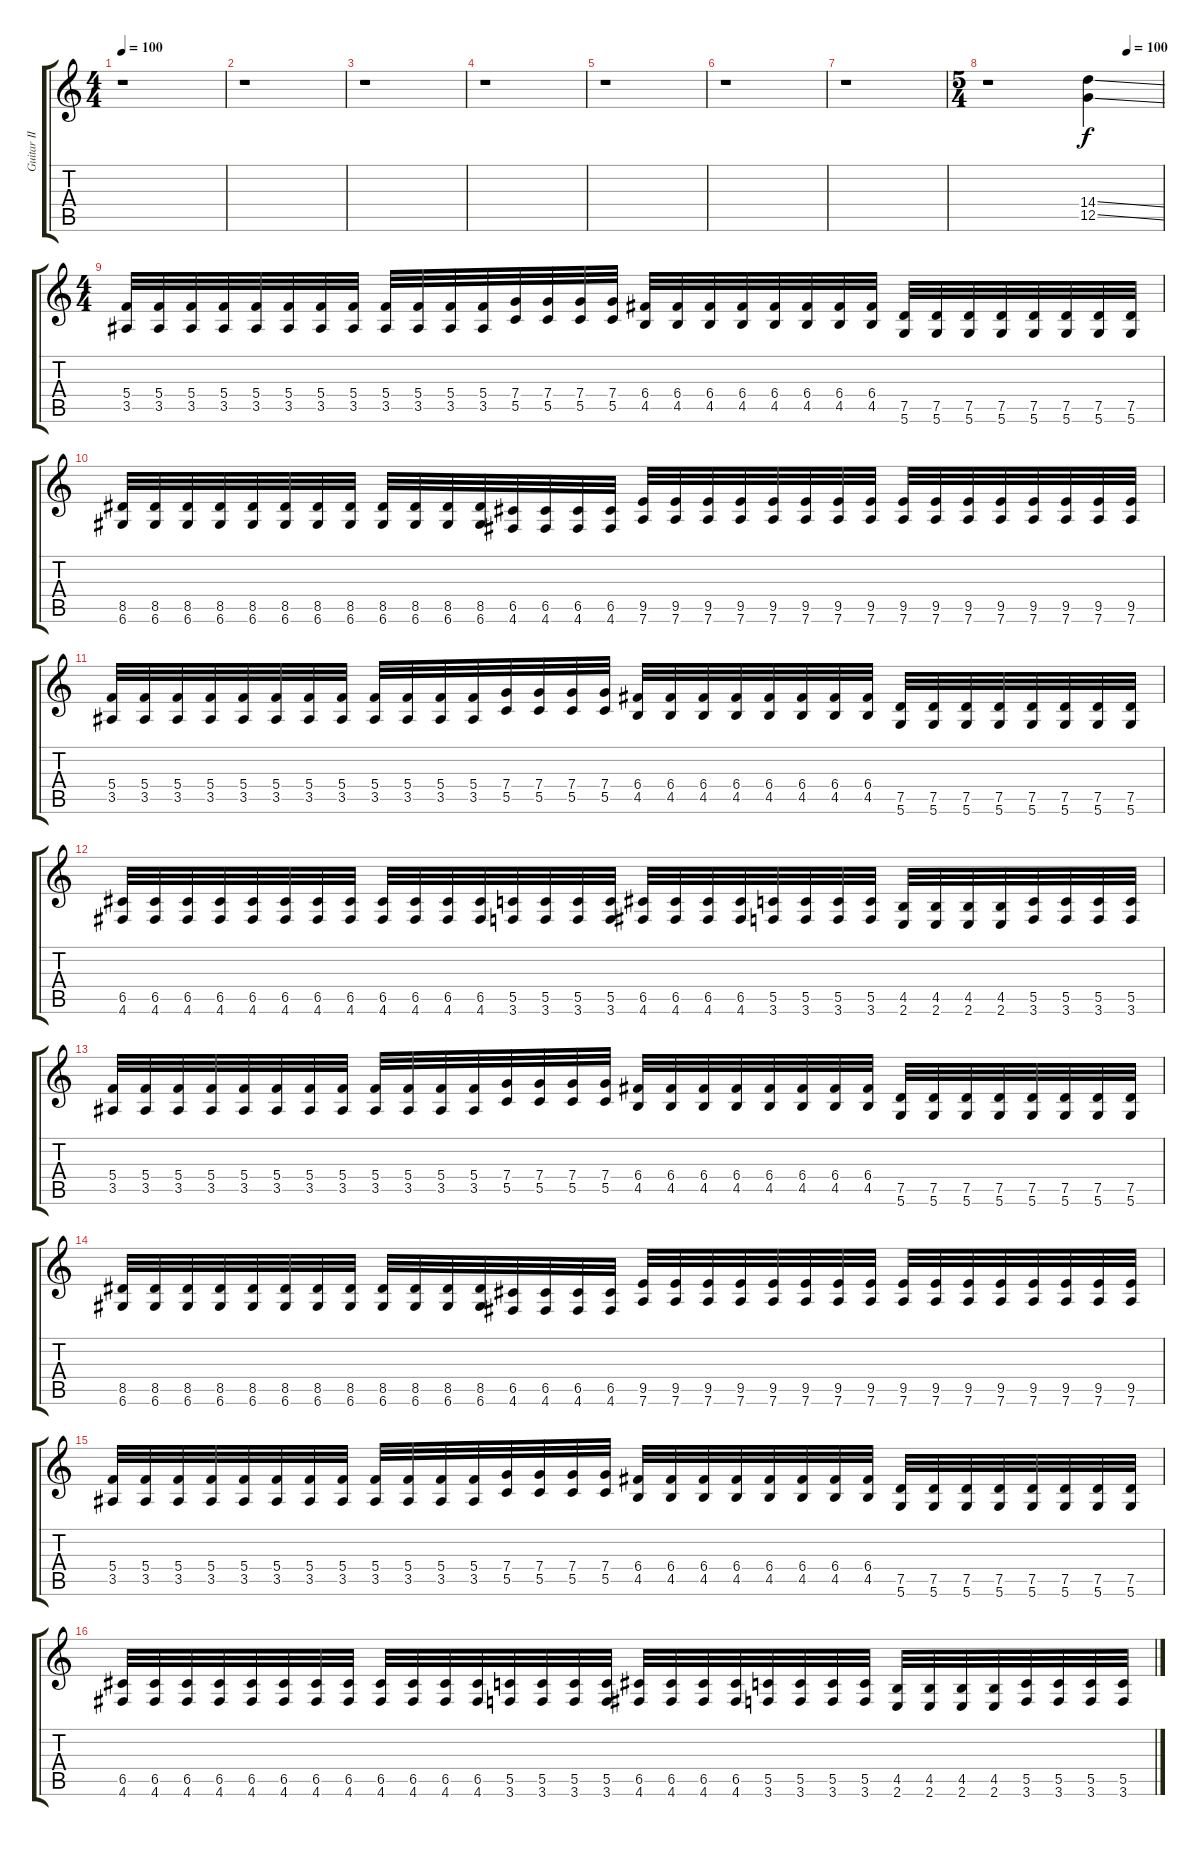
\track ("Guitar II" "Guitar II") {instrument distortionguitar}
\staff {score tabs}
\tuning (D4 A3 F3 C3 G2 D2) {hide}
\ts (4 4)
\tempo 100
\clef g2
\ks c
r.1{dy f} |
r.1 |
r.1 |
r.1 |
r.1 |
r.1 |
r.1 |
\ts (5 4)
\tempo (100 0.8)
r.1 (14.4{ss} 12.5{ss}).4 |
\ts (4 4)
(5.4 3.5).32 (5.4 3.5).32 (5.4 3.5).32 (5.4 3.5).32 (5.4 3.5).32 (5.4 3.5).32 (5.4 3.5).32 (5.4 3.5).32 (5.4 3.5).32 (5.4 3.5).32 (5.4 3.5).32 (5.4 3.5).32 (7.4 5.5).32 (7.4 5.5).32 (7.4 5.5).32 (7.4 5.5).32 (6.4 4.5).32 (6.4 4.5).32 (6.4 4.5).32 (6.4 4.5).32 (6.4 4.5).32 (6.4 4.5).32 (6.4 4.5).32 (6.4 4.5).32 (7.5 5.6).32 (7.5 5.6).32 (7.5 5.6).32 (7.5 5.6).32 (7.5 5.6).32 (7.5 5.6).32 (7.5 5.6).32 (7.5 5.6).32 |
(8.5 6.6).32 (8.5 6.6).32 (8.5 6.6).32 (8.5 6.6).32 (8.5 6.6).32 (8.5 6.6).32 (8.5 6.6).32 (8.5 6.6).32 (8.5 6.6).32 (8.5 6.6).32 (8.5 6.6).32 (8.5 6.6).32 (6.5 4.6).32 (6.5 4.6).32 (6.5 4.6).32 (6.5 4.6).32 (9.5 7.6).32 (9.5 7.6).32 (9.5 7.6).32 (9.5 7.6).32 (9.5 7.6).32 (9.5 7.6).32 (9.5 7.6).32 (9.5 7.6).32 (9.5 7.6).32 (9.5 7.6).32 (9.5 7.6).32 (9.5 7.6).32 (9.5 7.6).32 (9.5 7.6).32 (9.5 7.6).32 (9.5 7.6).32 |
(5.4 3.5).32 (5.4 3.5).32 (5.4 3.5).32 (5.4 3.5).32 (5.4 3.5).32 (5.4 3.5).32 (5.4 3.5).32 (5.4 3.5).32 (5.4 3.5).32 (5.4 3.5).32 (5.4 3.5).32 (5.4 3.5).32 (7.4 5.5).32 (7.4 5.5).32 (7.4 5.5).32 (7.4 5.5).32 (6.4 4.5).32 (6.4 4.5).32 (6.4 4.5).32 (6.4 4.5).32 (6.4 4.5).32 (6.4 4.5).32 (6.4 4.5).32 (6.4 4.5).32 (7.5 5.6).32 (7.5 5.6).32 (7.5 5.6).32 (7.5 5.6).32 (7.5 5.6).32 (7.5 5.6).32 (7.5 5.6).32 (7.5 5.6).32 |
(6.5 4.6).32 (6.5 4.6).32 (6.5 4.6).32 (6.5 4.6).32 (6.5 4.6).32 (6.5 4.6).32 (6.5 4.6).32 (6.5 4.6).32 (6.5 4.6).32 (6.5 4.6).32 (6.5 4.6).32 (6.5 4.6).32 (5.5 3.6).32 (5.5 3.6).32 (5.5 3.6).32 (5.5 3.6).32 (6.5 4.6).32 (6.5 4.6).32 (6.5 4.6).32 (6.5 4.6).32 (5.5 3.6).32 (5.5 3.6).32 (5.5 3.6).32 (5.5 3.6).32 (4.5 2.6).32 (4.5 2.6).32 (4.5 2.6).32 (4.5 2.6).32 (5.5 3.6).32 (5.5 3.6).32 (5.5 3.6).32 (5.5 3.6).32 |
(5.4 3.5).32 (5.4 3.5).32 (5.4 3.5).32 (5.4 3.5).32 (5.4 3.5).32 (5.4 3.5).32 (5.4 3.5).32 (5.4 3.5).32 (5.4 3.5).32 (5.4 3.5).32 (5.4 3.5).32 (5.4 3.5).32 (7.4 5.5).32 (7.4 5.5).32 (7.4 5.5).32 (7.4 5.5).32 (6.4 4.5).32 (6.4 4.5).32 (6.4 4.5).32 (6.4 4.5).32 (6.4 4.5).32 (6.4 4.5).32 (6.4 4.5).32 (6.4 4.5).32 (7.5 5.6).32 (7.5 5.6).32 (7.5 5.6).32 (7.5 5.6).32 (7.5 5.6).32 (7.5 5.6).32 (7.5 5.6).32 (7.5 5.6).32 |
(8.5 6.6).32 (8.5 6.6).32 (8.5 6.6).32 (8.5 6.6).32 (8.5 6.6).32 (8.5 6.6).32 (8.5 6.6).32 (8.5 6.6).32 (8.5 6.6).32 (8.5 6.6).32 (8.5 6.6).32 (8.5 6.6).32 (6.5 4.6).32 (6.5 4.6).32 (6.5 4.6).32 (6.5 4.6).32 (9.5 7.6).32 (9.5 7.6).32 (9.5 7.6).32 (9.5 7.6).32 (9.5 7.6).32 (9.5 7.6).32 (9.5 7.6).32 (9.5 7.6).32 (9.5 7.6).32 (9.5 7.6).32 (9.5 7.6).32 (9.5 7.6).32 (9.5 7.6).32 (9.5 7.6).32 (9.5 7.6).32 (9.5 7.6).32 |
(5.4 3.5).32 (5.4 3.5).32 (5.4 3.5).32 (5.4 3.5).32 (5.4 3.5).32 (5.4 3.5).32 (5.4 3.5).32 (5.4 3.5).32 (5.4 3.5).32 (5.4 3.5).32 (5.4 3.5).32 (5.4 3.5).32 (7.4 5.5).32 (7.4 5.5).32 (7.4 5.5).32 (7.4 5.5).32 (6.4 4.5).32 (6.4 4.5).32 (6.4 4.5).32 (6.4 4.5).32 (6.4 4.5).32 (6.4 4.5).32 (6.4 4.5).32 (6.4 4.5).32 (7.5 5.6).32 (7.5 5.6).32 (7.5 5.6).32 (7.5 5.6).32 (7.5 5.6).32 (7.5 5.6).32 (7.5 5.6).32 (7.5 5.6).32 |
(6.5 4.6).32 (6.5 4.6).32 (6.5 4.6).32 (6.5 4.6).32 (6.5 4.6).32 (6.5 4.6).32 (6.5 4.6).32 (6.5 4.6).32 (6.5 4.6).32 (6.5 4.6).32 (6.5 4.6).32 (6.5 4.6).32 (5.5 3.6).32 (5.5 3.6).32 (5.5 3.6).32 (5.5 3.6).32 (6.5 4.6).32 (6.5 4.6).32 (6.5 4.6).32 (6.5 4.6).32 (5.5 3.6).32 (5.5 3.6).32 (5.5 3.6).32 (5.5 3.6).32 (4.5 2.6).32 (4.5 2.6).32 (4.5 2.6).32 (4.5 2.6).32 (5.5 3.6).32 (5.5 3.6).32 (5.5 3.6).32 (5.5 3.6).32
